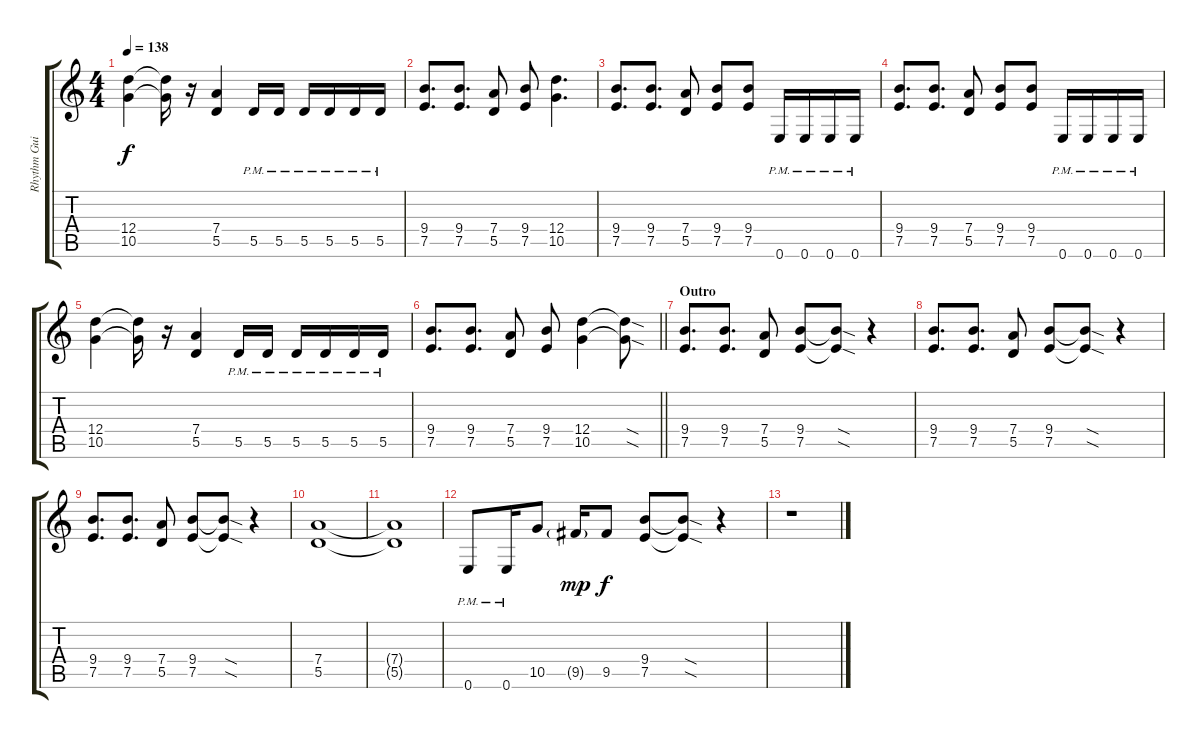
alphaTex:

\track ("Rhythm Guitar R" "Rhythm Gui") {instrument distortionguitar}
\staff {score tabs}
\tuning (E4 B3 G3 D3 A2 E2) {hide}
\ts (4 4)
\tempo 138
\clef g2
\ks c
(12.4 10.5).4{dy f} (12.4{t} 10.5{t}).16 r.16 (7.4 5.5).4 5.5{pm}.16 5.5{pm}.16 5.5{pm}.16 5.5{pm}.16 5.5{pm}.16 5.5{pm}.16 |
(9.4 7.5).8{d} (9.4 7.5).8{d} (7.4 5.5).8 (9.4 7.5).8 (12.4 10.5).4{d} |
(9.4 7.5).8{d} (9.4 7.5).8{d} (7.4 5.5).8 (9.4 7.5).8 (9.4 7.5).8 0.6{pm}.16 0.6{pm}.16 0.6{pm}.16 0.6{pm}.16 |
(9.4 7.5).8{d} (9.4 7.5).8{d} (7.4 5.5).8 (9.4 7.5).8 (9.4 7.5).8 0.6{pm}.16 0.6{pm}.16 0.6{pm}.16 0.6{pm}.16 |
(12.4 10.5).4 (12.4{t} 10.5{t}).16 r.16 (7.4 5.5).4 5.5{pm}.16 5.5{pm}.16 5.5{pm}.16 5.5{pm}.16 5.5{pm}.16 5.5{pm}.16 |
\barLineRight lightlight
(9.4 7.5).8{d} (9.4 7.5).8{d} (7.4 5.5).8 (9.4 7.5).8 (12.4 10.5).4 (12.4{sod t} 10.5{sod t}).8 |
\section ("" "Outro")
(9.4 7.5).8{d} (9.4 7.5).8{d} (7.4 5.5).8 (9.4 7.5).8 (9.4{sod t} 7.5{sod t}).8 r.4 |
(9.4 7.5).8{d} (9.4 7.5).8{d} (7.4 5.5).8 (9.4 7.5).8 (9.4{sod t} 7.5{sod t}).8 r.4 |
(9.4 7.5).8{d} (9.4 7.5).8{d} (7.4 5.5).8 (9.4 7.5).8 (9.4{sod t} 7.5{sod t}).8 r.4 |
(7.4 5.5).1 |
(7.4{t} 5.5{t}).1 |
0.6{pm}.8 0.6{pm}.16 10.5.8 9.5{g}.16{dy mp} 9.5.8{dy f} (9.4 7.5).8 (9.4{sod t} 7.5{sod t}).8 r.4 |
r.1
